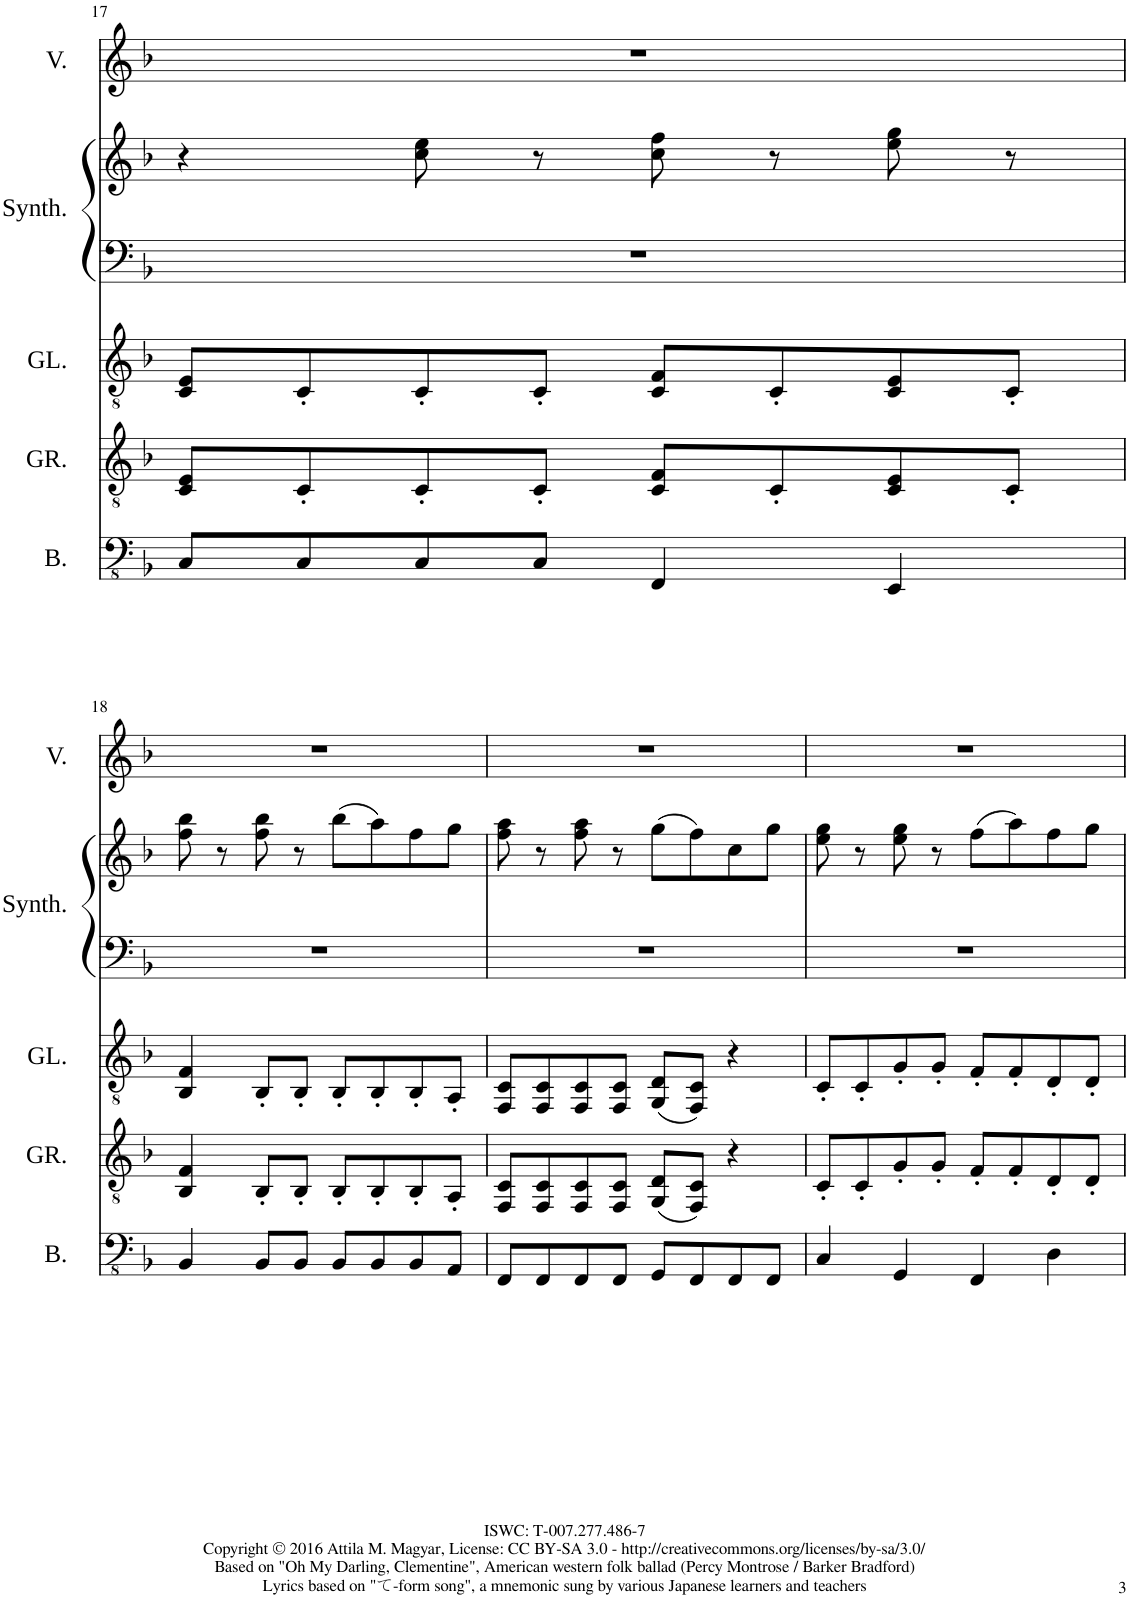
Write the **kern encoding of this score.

**kern	**kern	**kern	**kern	**kern	**kern
*part5	*part4	*part3	*part2	*part2	*part1
*staff6	*staff5	*staff4	*staff3	*staff2	*staff1
*I"Bass	*I"Guitar Right	*I"Guitar Left	*I"Keyboard Synthesizer	*	*I"Vocal
*I'B.	*I'GR.	*I'GL.	*I'Synth.	*	*I'V.
!!LO:PB:g=z
*clefFv4	*clefGv2	*clefGv2	*clefF4	*clefG2	*clefG2
*k[b-]	*k[b-]	*k[b-]	*k[b-]	*k[b-]	*k[b-]
*M4/4	*M4/4	*M4/4	*M4/4	*M4/4	*M4/4
=17	=17	=17	=17	=17	=17
8CC/L	8C/ 8E/L	8C/ 8E/L	1r	4r	1r
8CC/	8C'/	8C'/	.	.	.
8CC/	8C'/	8C'/	.	8cc\ 8ee\	.
8CC/J	8C'/J	8C'/J	.	8r	.
4FFF/	8C/ 8F/L	8C/ 8F/L	.	8cc\ 8ff\	.
.	8C'/	8C'/	.	8r	.
4EEE/	8C/ 8E/	8C/ 8E/	.	8ee\ 8gg\	.
.	8C'/J	8C'/J	.	8r	.
!!LO:LB:g=z
=18	=18	=18	=18	=18	=18
4BBB-/	4BB-/ 4F/	4BB-/ 4F/	1r	8ff\ 8bb-\	1r
.	.	.	.	8r	.
8BBB-/L	8BB-'/L	8BB-'/L	.	8ff\ 8bb-\	.
8BBB-/J	8BB-'/J	8BB-'/J	.	8r	.
8BBB-/L	8BB-'/L	8BB-'/L	.	(8bb-\L	.
8BBB-/	8BB-'/	8BB-'/	.	8aa\)	.
8BBB-/	8BB-'/	8BB-'/	.	8ff\	.
8AAA/J	8AA'/J	8AA'/J	.	8gg\J	.
=19	=19	=19	=19	=19	=19
8FFF/L	8FF/ 8C/L	8FF/ 8C/L	1r	8ff\ 8aa\	1r
8FFF/	8FF/ 8C/	8FF/ 8C/	.	8r	.
8FFF/	8FF/ 8C/	8FF/ 8C/	.	8ff\ 8aa\	.
8FFF/J	8FF/ 8C/J	8FF/ 8C/J	.	8r	.
8GGG/L	(8GG/ 8D/L	(8GG/ 8D/L	.	(8gg\L	.
8FFF/	8FF/ 8C/J)	8FF/ 8C/J)	.	8ff\)	.
8FFF/	4r	4r	.	8cc\	.
8FFF/J	.	.	.	8gg\J	.
=20	=20	=20	=20	=20	=20
4CC/	8C'/L	8C'/L	1r	8ee\ 8gg\	1r
.	8C'/	8C'/	.	8r	.
4GGG/	8G'/	8G'/	.	8ee\ 8gg\	.
.	8G'/J	8G'/J	.	8r	.
4FFF/	8F'/L	8F'/L	.	(8ff\L	.
.	8F'/	8F'/	.	8aa\)	.
4DD\	8D'/	8D'/	.	8ff\	.
.	8D'/J	8D'/J	.	8gg\J	.
=	=	=	=	=	=
*-	*-	*-	*-	*-	*-
